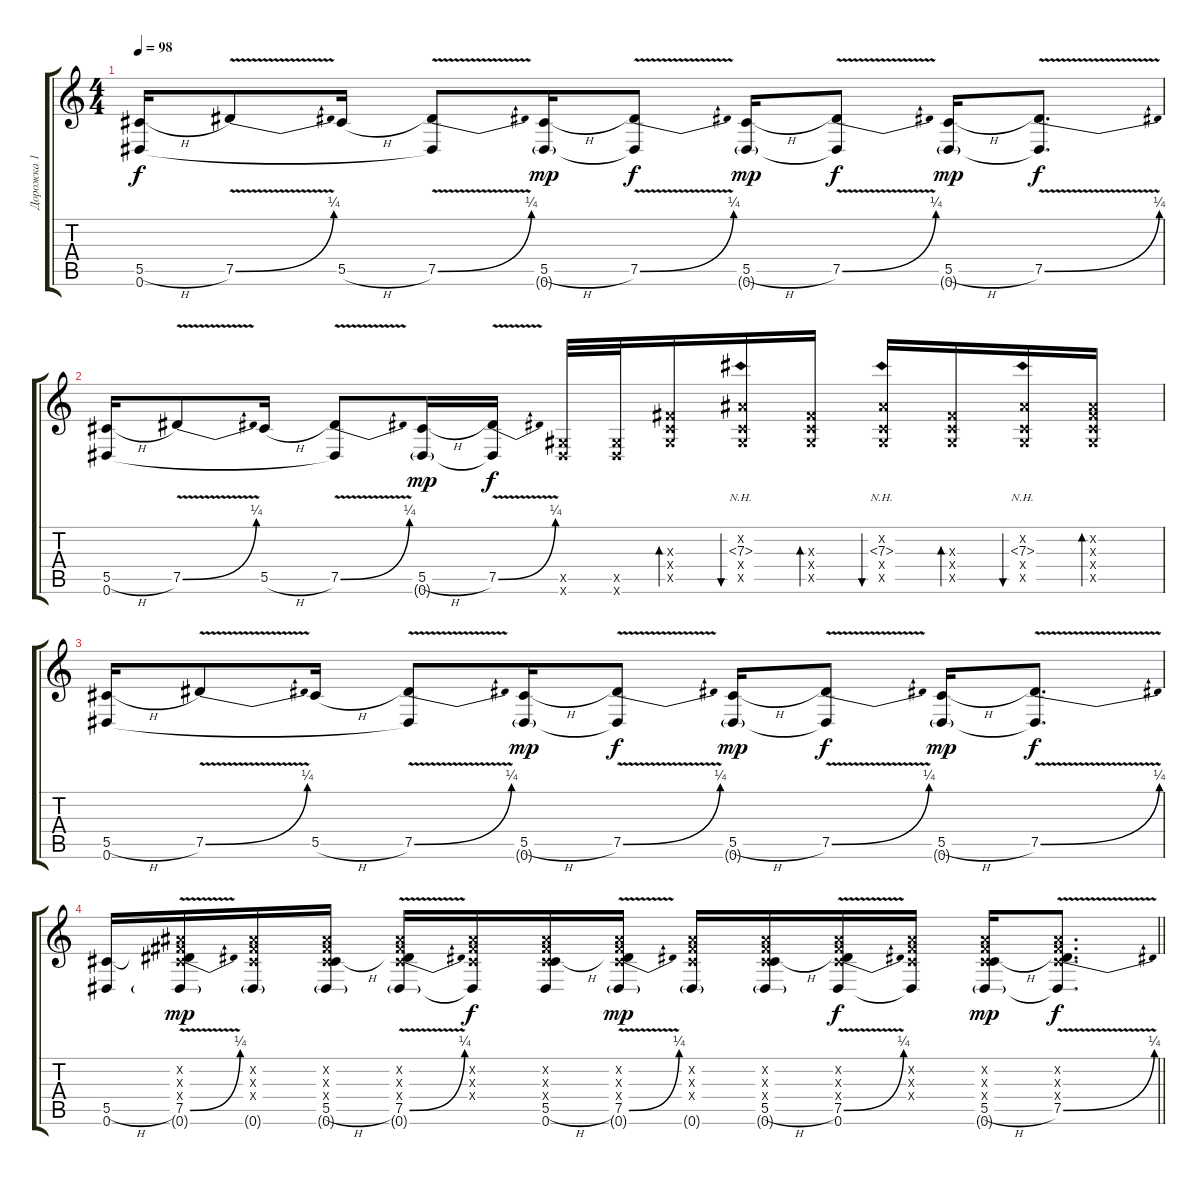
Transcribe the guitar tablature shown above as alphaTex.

\track ("Дорожка 1" "Дорожка 1") {instrument acousticguitarsteel}
\staff {score tabs}
\tuning (Eb4 Bb3 Gb3 Db3 Ab2 Eb2) {hide}
\ts (4 4)
\tempo 98
\clef g2
\ks c
(5.5{h} 0.6).16{dy f} 7.5{be (bend 0 0 60 1) v}.8 5.5{h}.16 (7.5{be (bend 0 0 60 1) v} 0.6{t}).8 (5.5{h} 0.6{g}).16{dy mp} (7.5{be (bend 0 0 60 1) v} 0.6{t}).8{dy f} (5.5{h} 0.6{g}).16{dy mp} (7.5{be (bend 0 0 60 1) v} 0.6{t}).8{dy f} (5.5{h} 0.6{g}).16{dy mp} (7.5{be (bend 0 0 60 1) v} 0.6{t}).8{d dy f} |
(5.5{h} 0.6).16 7.5{be (bend 0 0 60 1) v}.8 5.5{h}.16 (7.5{be (bend 0 0 60 1) v} 0.6{t}).8 (5.5{h} 0.6{g}).16{dy mp} (7.5{be (bend 0 0 60 1) v} 0.6{t}).16{dy f} (0.5{x} 0.6{x}).32 (0.5{x} 0.6{x}).32 (0.3{x} 0.4{x} 0.5{x}).16{bd 60} (0.2{x} 7.3{nh} 0.4{x} 0.5{x}).16{bu 60} (0.3{x} 0.4{x} 0.5{x}).16{bd 60} (0.2{x} 7.3{nh} 0.4{x} 0.5{x}).16{bu 60} (0.3{x} 0.4{x} 0.5{x}).16{bd 60} (0.2{x} 7.3{nh} 0.4{x} 0.5{x}).16{bu 60} (0.2{x} 0.3{x} 0.4{x} 0.5{x}).16{bd 60} |
(5.5{h} 0.6).16 7.5{be (bend 0 0 60 1) v}.8 5.5{h}.16 (7.5{be (bend 0 0 60 1) v} 0.6{t}).8 (5.5{h} 0.6{g}).16{dy mp} (7.5{be (bend 0 0 60 1) v} 0.6{t}).8{dy f} (5.5{h} 0.6{g}).16{dy mp} (7.5{be (bend 0 0 60 1) v} 0.6{t}).8{dy f} (5.5{h} 0.6{g}).16{dy mp} (7.5{be (bend 0 0 60 1) v} 0.6{t}).8{d dy f} |
\barLineRight lightlight
(5.5{h} 0.6).16 (0.2{x} 0.3{x} 0.4{x} 7.5{be (bend 0 0 60 1) v} 0.6{g}).16{dy mp} (0.2{x} 0.3{x} 0.4{x} 0.6{g}).16 (0.2{x} 0.3{x} 0.4{x} 5.5{h} 0.6{g}).16 (0.2{x} 0.3{x} 0.4{x} 7.5{be (bend 0 0 60 1) v} 0.6{g}).16 (0.2{x} 0.3{x} 0.4{x} 0.6{t}).16{dy f} (0.2{x} 0.3{x} 0.4{x} 5.5{h} 0.6).16 (0.2{x} 0.3{x} 0.4{x} 7.5{be (bend 0 0 60 1) v} 0.6{g}).16{dy mp} (0.2{x} 0.3{x} 0.4{x} 0.6{g}).16 (0.2{x} 0.3{x} 0.4{x} 5.5{h} 0.6{g}).16 (0.2{x} 0.3{x} 0.4{x} 7.5{be (bend 0 0 60 1) v} 0.6).16{dy f} (0.2{x} 0.3{x} 0.4{x} 0.6{t}).16 (0.2{x} 0.3{x} 0.4{x} 5.5{h} 0.6{g}).16{dy mp} (0.2{x} 0.3{x} 0.4{x} 7.5{be (bend 0 0 60 1) v} 0.6{t}).8{d dy f}
